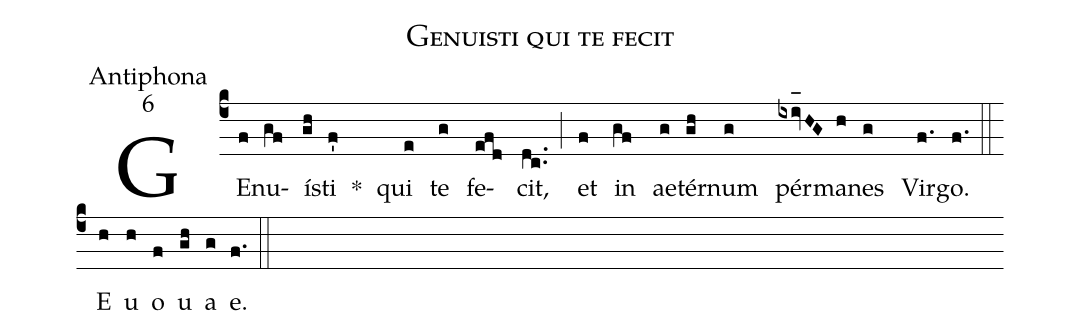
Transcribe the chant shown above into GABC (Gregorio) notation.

name:Genuisti qui te fecit;
office-part:Antiphona;
mode:6;
%%
(c4) GE(f)nu(gf)í(gh)sti(f') *() qui(e) te(g) fe(efd)cit,(dc..) (;) et(f) in(gf) ae(g)tér(gh)num(g) pér(ixiv_[oh:h]HG)ma(h)nes(g) Vir(f.)go.(f.) (::) <eu>E(h) u(h) o(f) u(gh) a(g) e.</eu>(f.) (::)
